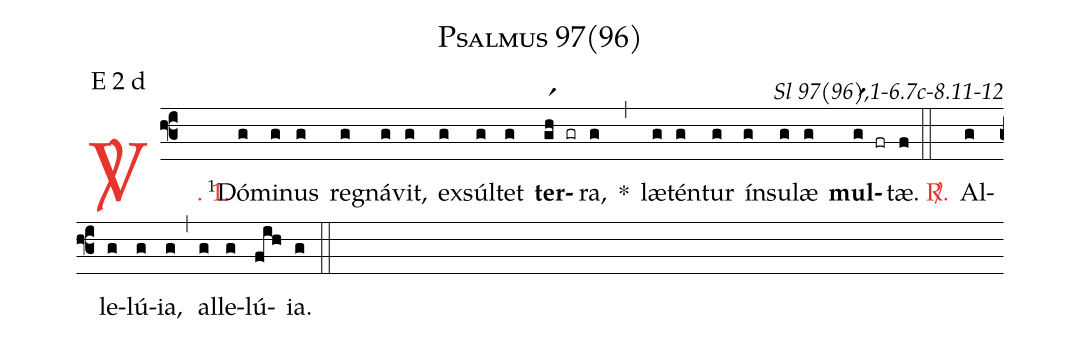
name: Psalmus 97(96);
mode: E 2 d;
commentary: Sl 97(96),1-6.7c-8.11-12;
%%
(f3)

<c><sp>V/</sp>. 1.</c>() <v>\VSup{1}</v>Dó(g)mi(g)nus(g) re(g)gná(g)vit,(g) ex(g)súl(g)tet(g) <b>ter</b>(gr1h gr)ra,(g) *(,) læ(g)tén(g)tur(g) ín(g)su(g)læ(g) <b>mul</b>(gr1 fr)tæ.(f)

(::)

<nlba><c><sp>R/</sp>.</c>() Al</nlba>(g)le(g)lú(g)ia,(g) (,) al(g)le(g)lú(fih)ia.(g)

(::)
